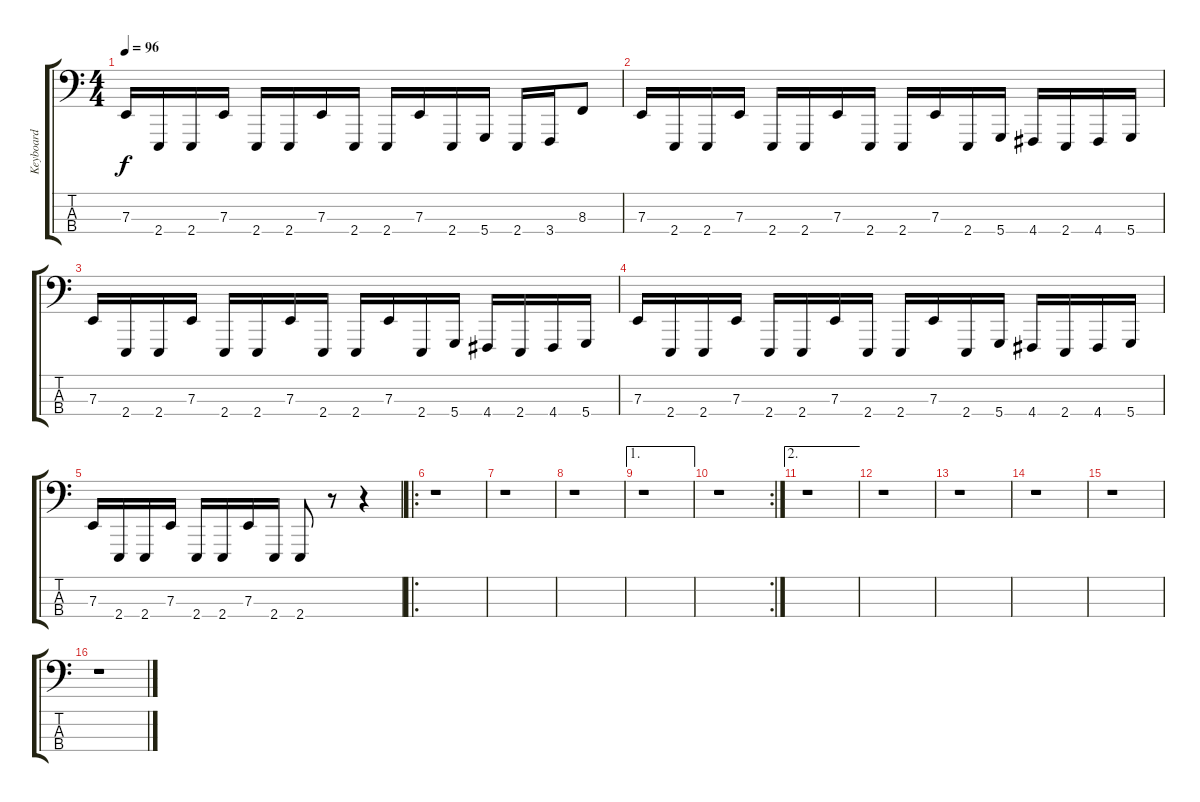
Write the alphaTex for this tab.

\track ("Keyboard" "Keyboard") {instrument lead8bassandlead}
\staff {score tabs}
\tuning (G2 D2 A1 D1) {hide}
\ts (4 4)
\tempo 96
\clef f4
\ks c
7.3.16{dy f} 2.4.16 2.4.16 7.3.16 2.4.16 2.4.16 7.3.16 2.4.16 2.4.16 7.3.16 2.4.16 5.4.16 2.4.16 3.4.16 8.3.8 |
7.3.16 2.4.16 2.4.16 7.3.16 2.4.16 2.4.16 7.3.16 2.4.16 2.4.16 7.3.16 2.4.16 5.4.16 4.4.16 2.4.16 4.4.16 5.4.16 |
7.3.16 2.4.16 2.4.16 7.3.16 2.4.16 2.4.16 7.3.16 2.4.16 2.4.16 7.3.16 2.4.16 5.4.16 4.4.16 2.4.16 4.4.16 5.4.16 |
7.3.16 2.4.16 2.4.16 7.3.16 2.4.16 2.4.16 7.3.16 2.4.16 2.4.16 7.3.16 2.4.16 5.4.16 4.4.16 2.4.16 4.4.16 5.4.16 |
7.3.16 2.4.16 2.4.16 7.3.16 2.4.16 2.4.16 7.3.16 2.4.16 2.4.8 r.8 r.4 |
\ro
r.1 |
r.1 |
r.1 |
\ae 1
r.1 |
\rc 2
r.1 |
\ae 2
r.1 |
r.1 |
r.1 |
r.1 |
r.1 |
r.1
